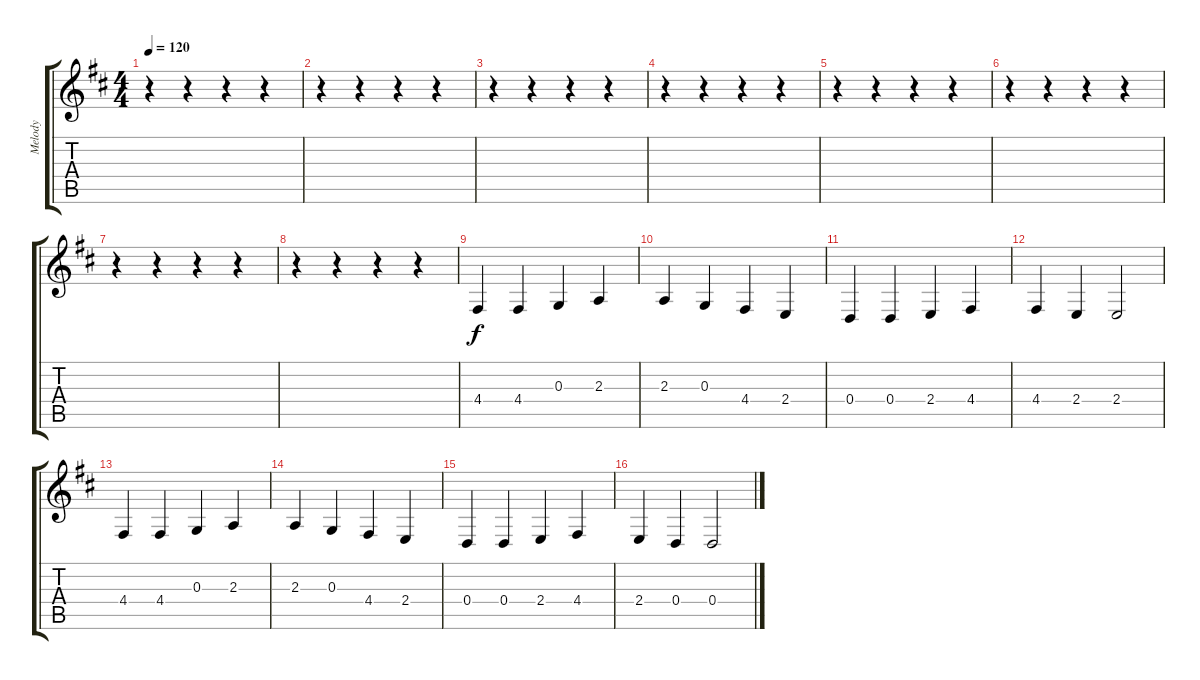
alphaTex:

\track ("Melody" "Melody") {instrument violin}
\staff {score tabs}
\tuning (E4 B3 G3 D3 A2 E2) {hide}
\ts (4 4)
\tempo 120
\clef g2
\ks d
r.4{dy f} r.4 r.4 r.4 |
r.4 r.4 r.4 r.4 |
r.4 r.4 r.4 r.4 |
r.4 r.4 r.4 r.4 |
r.4 r.4 r.4 r.4 |
r.4 r.4 r.4 r.4 |
r.4 r.4 r.4 r.4 |
r.4 r.4 r.4 r.4 |
4.4.4 4.4.4 0.3.4 2.3.4 |
2.3.4 0.3.4 4.4.4 2.4.4 |
0.4.4 0.4.4 2.4.4 4.4.4 |
4.4.4 2.4.4 2.4.2 |
4.4.4 4.4.4 0.3.4 2.3.4 |
2.3.4 0.3.4 4.4.4 2.4.4 |
0.4.4 0.4.4 2.4.4 4.4.4 |
2.4.4 0.4.4 0.4.2
